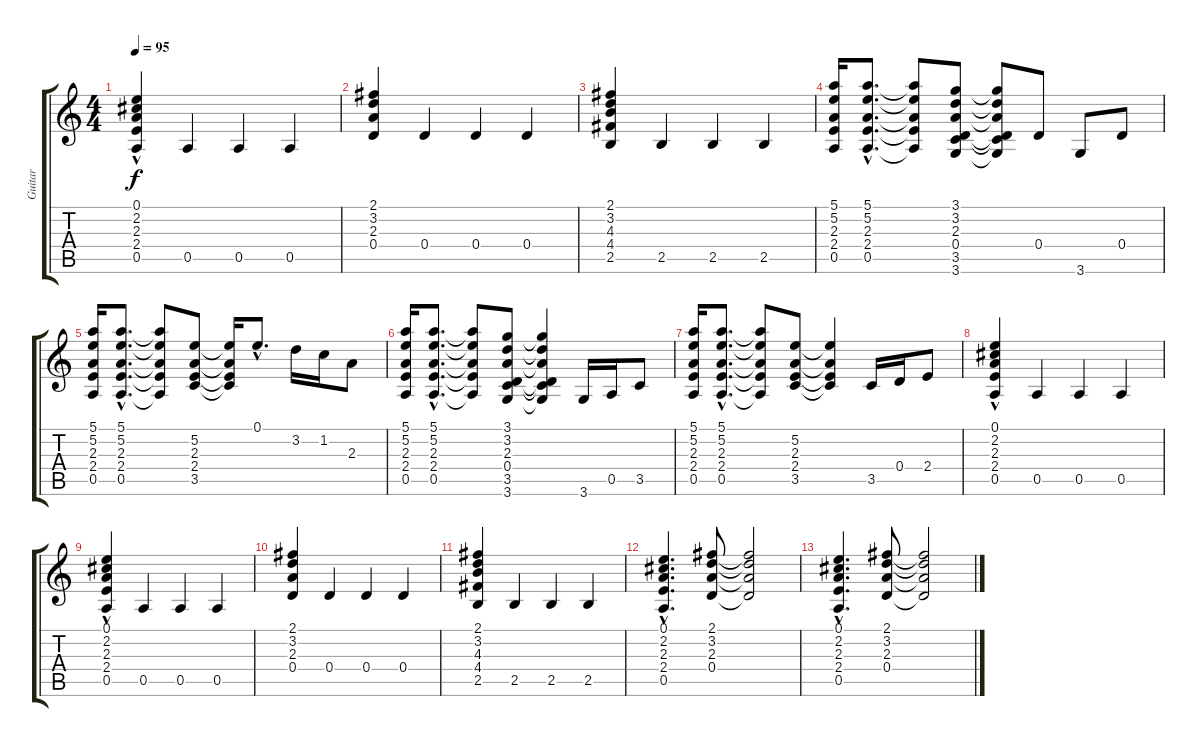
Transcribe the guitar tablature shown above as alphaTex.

\track ("Guitar" "Guitar") {instrument acousticguitarsteel}
\staff {score tabs}
\tuning (E4 B3 G3 D3 A2 E2) {hide}
\ts (4 4)
\tempo 95
\clef g2
\ks c
(0.1{hac} 2.2 2.3 2.4 0.5).4{dy f} 0.5.4 0.5.4 0.5.4 |
(2.1 3.2 2.3 0.4).4 0.4.4 0.4.4 0.4.4 |
(2.1 3.2 4.3 4.4 2.5).4 2.5.4 2.5.4 2.5.4 |
(5.1 5.2 2.3 2.4 0.5).16 (5.1{hac} 5.2{hac} 2.3{hac} 2.4{hac} 0.5{hac}).8{d} (5.1{t} 5.2{t} 2.3{t} 2.4{t} 0.5{t}).8 (3.1 3.2 2.3 0.4 3.5 3.6).8 (3.1{t} 3.2{t} 2.3{t} 0.4{t} 3.5{t} 3.6{t}).8 0.4.8 3.6.8 0.4.8 |
(5.1 5.2 2.3 2.4 0.5).16 (5.1{hac} 5.2{hac} 2.3{hac} 2.4{hac} 0.5{hac}).8{d} (5.1{t} 5.2{t} 2.3{t} 2.4{t} 0.5{t}).8 (5.2 2.3 2.4 3.5).8 (5.2{t} 2.3{t} 2.4{t} 3.5{t}).16 0.1{hac}.8{d} 3.2.16 1.2.16 2.3.8 |
(5.1 5.2 2.3 2.4 0.5).16 (5.1{hac} 5.2{hac} 2.3{hac} 2.4{hac} 0.5{hac}).8{d} (5.1{t} 5.2{t} 2.3{t} 2.4{t} 0.5{t}).8 (3.1 3.2 2.3 0.4 3.5 3.6).8 (3.1{t} 3.2{t} 2.3{t} 0.4{t} 3.5{t} 3.6{t}).4 3.6.16 0.5.16 3.5.8 |
(5.1 5.2 2.3 2.4 0.5).16 (5.1{hac} 5.2{hac} 2.3{hac} 2.4{hac} 0.5{hac}).8{d} (5.1{t} 5.2{t} 2.3{t} 2.4{t} 0.5{t}).8 (5.2 2.3 2.4 3.5).8 (5.2{t} 2.3{t} 2.4{t} 3.5{t}).4 3.5.16 0.4.16 2.4.8 |
(0.1{hac} 2.2 2.3 2.4 0.5).4 0.5.4 0.5.4 0.5.4 |
(0.1{hac} 2.2 2.3 2.4 0.5).4 0.5.4 0.5.4 0.5.4 |
(2.1 3.2 2.3 0.4).4 0.4.4 0.4.4 0.4.4 |
(2.1 3.2 4.3 4.4 2.5).4 2.5.4 2.5.4 2.5.4 |
(0.1{hac} 2.2{hac} 2.3 2.4{hac} 0.5{hac}).4{d} (2.1 3.2 2.3 0.4).8 (2.1{t} 3.2{t} 2.3{t} 0.4{t}).2 |
(0.1{hac} 2.2{hac} 2.3 2.4{hac} 0.5{hac}).4{d} (2.1 3.2 2.3 0.4).8 (2.1{t} 3.2{t} 2.3{t} 0.4{t}).2
